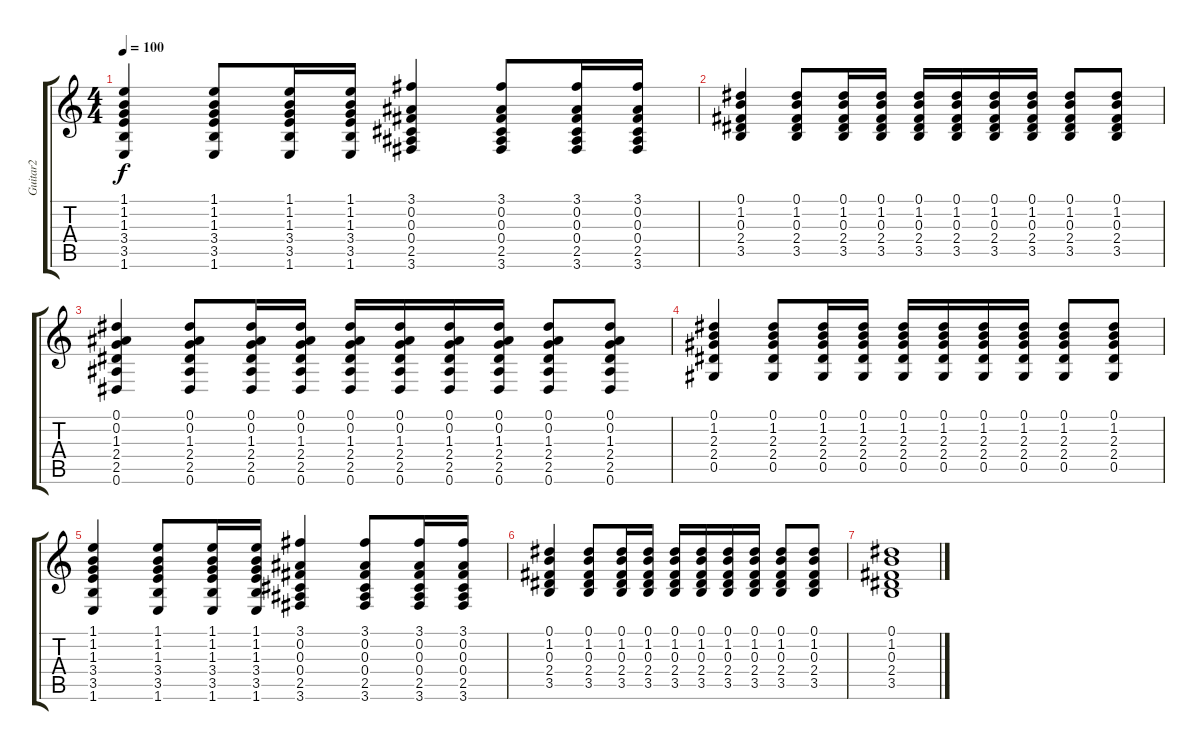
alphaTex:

\track ("Guitar2" "Guitar2") {instrument acousticguitarsteel}
\staff {score tabs}
\tuning (Eb4 Bb3 Gb3 Db3 Ab2 Eb2) {hide}
\ts (4 4)
\tempo 100
\clef g2
\ks c
(1.1 1.2 1.3 3.4 3.5 1.6).4{dy f} (1.1 1.2 1.3 3.4 3.5 1.6).8 (1.1 1.2 1.3 3.4 3.5 1.6).16 (1.1 1.2 1.3 3.4 3.5 1.6).16 (3.1 0.2 0.3 0.4 2.5 3.6).4 (3.1 0.2 0.3 0.4 2.5 3.6).8 (3.1 0.2 0.3 0.4 2.5 3.6).16 (3.1 0.2 0.3 0.4 2.5 3.6).16 |
(0.1 1.2 0.3 2.4 3.5).4 (0.1 1.2 0.3 2.4 3.5).8 (0.1 1.2 0.3 2.4 3.5).16 (0.1 1.2 0.3 2.4 3.5).16 (0.1 1.2 0.3 2.4 3.5).16 (0.1 1.2 0.3 2.4 3.5).16 (0.1 1.2 0.3 2.4 3.5).16 (0.1 1.2 0.3 2.4 3.5).16 (0.1 1.2 0.3 2.4 3.5).8 (0.1 1.2 0.3 2.4 3.5).8 |
(0.1 0.2 1.3 2.4 2.5 0.6).4 (0.1 0.2 1.3 2.4 2.5 0.6).8 (0.1 0.2 1.3 2.4 2.5 0.6).16 (0.1 0.2 1.3 2.4 2.5 0.6).16 (0.1 0.2 1.3 2.4 2.5 0.6).16 (0.1 0.2 1.3 2.4 2.5 0.6).16 (0.1 0.2 1.3 2.4 2.5 0.6).16 (0.1 0.2 1.3 2.4 2.5 0.6).16 (0.1 0.2 1.3 2.4 2.5 0.6).8 (0.1 0.2 1.3 2.4 2.5 0.6).8 |
(0.1 1.2 2.3 2.4 0.5).4 (0.1 1.2 2.3 2.4 0.5).8 (0.1 1.2 2.3 2.4 0.5).16 (0.1 1.2 2.3 2.4 0.5).16 (0.1 1.2 2.3 2.4 0.5).16 (0.1 1.2 2.3 2.4 0.5).16 (0.1 1.2 2.3 2.4 0.5).16 (0.1 1.2 2.3 2.4 0.5).16 (0.1 1.2 2.3 2.4 0.5).8 (0.1 1.2 2.3 2.4 0.5).8 |
(1.1 1.2 1.3 3.4 3.5 1.6).4 (1.1 1.2 1.3 3.4 3.5 1.6).8 (1.1 1.2 1.3 3.4 3.5 1.6).16 (1.1 1.2 1.3 3.4 3.5 1.6).16 (3.1 0.2 0.3 0.4 2.5 3.6).4 (3.1 0.2 0.3 0.4 2.5 3.6).8 (3.1 0.2 0.3 0.4 2.5 3.6).16 (3.1 0.2 0.3 0.4 2.5 3.6).16 |
(0.1 1.2 0.3 2.4 3.5).4 (0.1 1.2 0.3 2.4 3.5).8 (0.1 1.2 0.3 2.4 3.5).16 (0.1 1.2 0.3 2.4 3.5).16 (0.1 1.2 0.3 2.4 3.5).16 (0.1 1.2 0.3 2.4 3.5).16 (0.1 1.2 0.3 2.4 3.5).16 (0.1 1.2 0.3 2.4 3.5).16 (0.1 1.2 0.3 2.4 3.5).8 (0.1 1.2 0.3 2.4 3.5).8 |
(0.1 1.2 0.3 2.4 3.5).1
